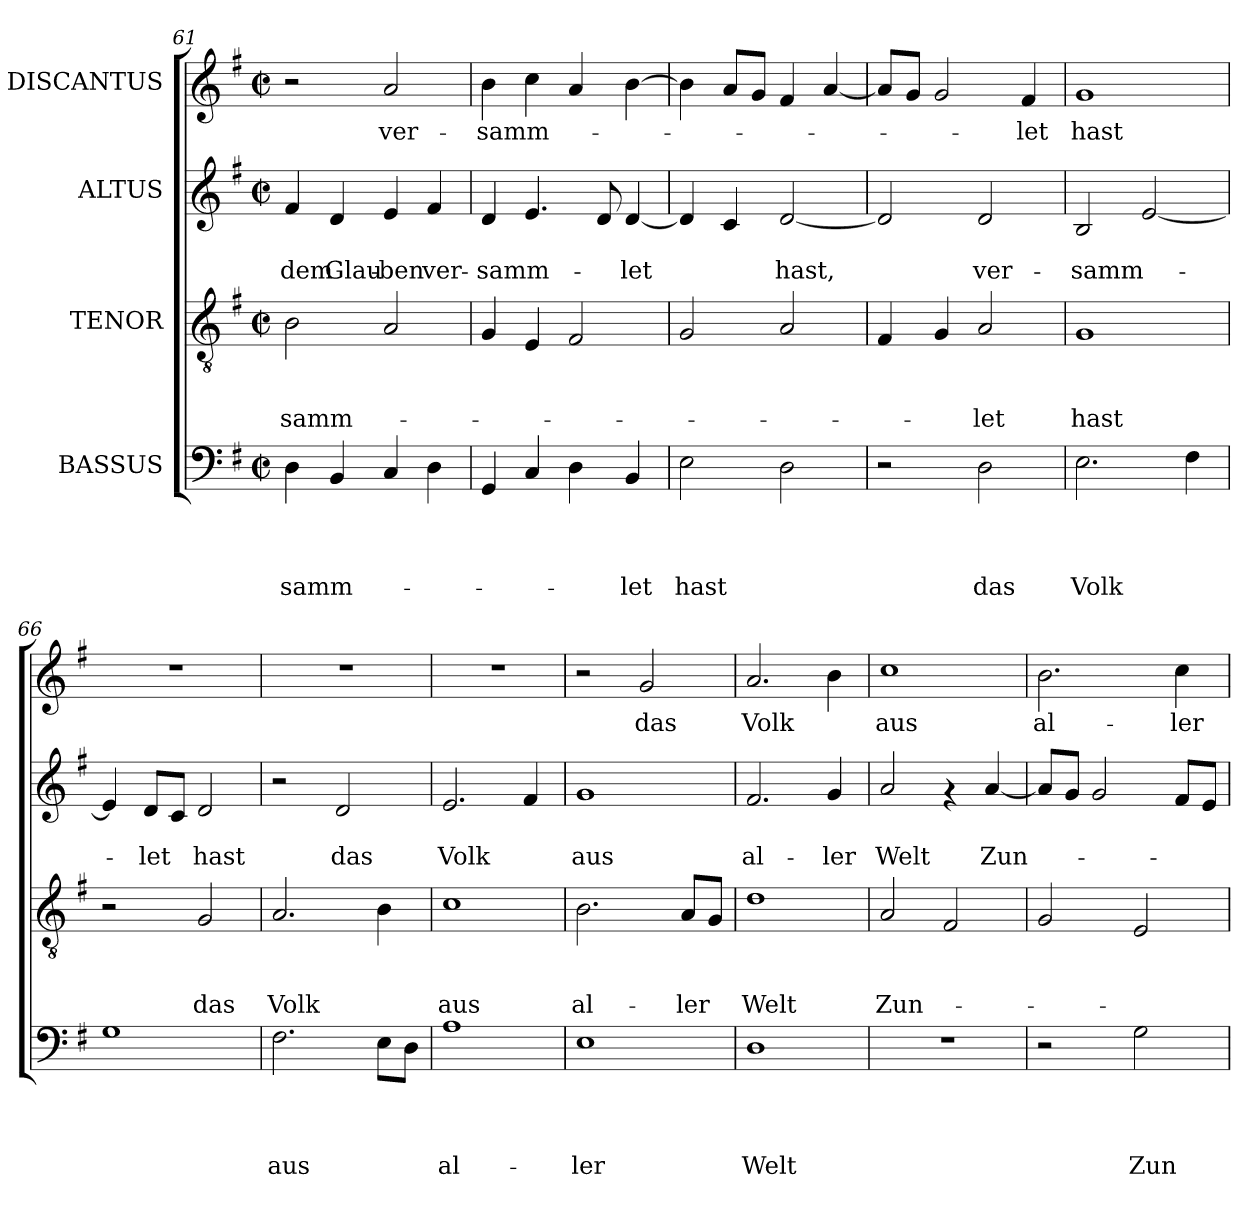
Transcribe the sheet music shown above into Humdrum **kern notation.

**kern	**text	**text	**text	**text	**kern	**text	**text	**text	**kern	**text	**text	**kern	**text
*part4	*part4	*part4	*part4	*part4	*part3	*part3	*part3	*part3	*part2	*part2	*part2	*part1	*part1
*staff4	*staff4	*staff4	*staff4	*staff4	*staff3	*staff3	*staff3	*staff3	*staff2	*staff2	*staff2	*staff1	*staff1
*I"BASSUS	*	*	*	*	*I"TENOR	*	*	*	*I"ALTUS	*	*	*I"DISCANTUS	*
*clefF4	*	*	*	*	*clefGv2	*	*	*	*clefG2	*	*	*clefG2	*
*k[f#]	*	*	*	*	*k[f#]	*	*	*	*k[f#]	*	*	*k[f#]	*
*G:	*	*	*	*	*G:	*	*	*	*G:	*	*	*G:	*
*M2/2	*	*	*	*	*M2/2	*	*	*	*M2/2	*	*	*M2/2	*
*met(c|)	*	*	*	*	*met(c|)	*	*	*	*met(c|)	*	*	*met(c|)	*
=61	=61	=61	=61	=61	=61	=61	=61	=61	=61	=61	=61	=61	=61
!	!	!	!	!LO:LY:b	!	!	!	!LO:LY:b	!	!	!LO:LY:b	!	!
4D\	.	.	.	-samm-	2B\	.	.	-samm-	4f#/	.	dem	2r	.
!	!	!	!	!	!	!	!	!	!	!	!LO:LY:b	!	!
4BB/	.	.	.	.	.	.	.	.	4d/	.	Glau-	.	.
!	!	!	!	!	!	!	!	!	!	!	!LO:LY:b	!	!LO:LY:b
4C/	.	.	.	.	2A/	.	.	.	4e/	.	-ben	2a/	ver-
!	!	!	!	!	!	!	!	!	!	!	!LO:LY:b	!	!
4D\	.	.	.	.	.	.	.	.	4f#/	.	ver-	.	.
!!LO:LB:g=z
=62	=62	=62	=62	=62	=62	=62	=62	=62	=62	=62	=62	=62	=62
!	!	!	!	!	!	!	!	!	!	!	!LO:LY:b	!	!LO:LY:b
4GG/	.	.	.	.	4G/	.	.	.	4d/	.	-samm-	4b\	-samm-
4C/	.	.	.	.	4E/	.	.	.	4.e/	.	.	4cc\	.
4D\	.	.	.	.	2F#/	.	.	.	.	.	.	4a/	.
.	.	.	.	.	.	.	.	.	8d/	.	.	.	.
!	!	!	!	!LO:LY:b	!	!	!	!	!	!	!LO:LY:b	!	!
4BB/	.	.	.	-let	.	.	.	.	[<4d/	.	-let	[>4b\	.
=63	=63	=63	=63	=63	=63	=63	=63	=63	=63	=63	=63	=63	=63
!	!	!	!	!LO:LY:b	!	!	!	!	!	!	!	!	!
2E\	.	.	.	hast	2G/	.	.	.	4d/]	.	.	4b\]	.
.	.	.	.	.	.	.	.	.	4c/	.	.	8a/L	.
.	.	.	.	.	.	.	.	.	.	.	.	8g/J	.
!	!	!	!	!	!	!	!	!	!	!	!LO:LY:b	!	!
2D\	.	.	.	.	2A/	.	.	.	[<2d/	.	hast,	4f#/	.
.	.	.	.	.	.	.	.	.	.	.	.	[<4a/	.
=64	=64	=64	=64	=64	=64	=64	=64	=64	=64	=64	=64	=64	=64
2r	.	.	.	.	4F#/	.	.	.	2d/]	.	.	8a/L]	.
.	.	.	.	.	.	.	.	.	.	.	.	8g/J	.
.	.	.	.	.	4G/	.	.	.	.	.	.	2g/	.
!	!	!	!	!LO:LY:b	!	!	!	!LO:LY:b	!	!	!LO:LY:b	!	!
2D\	.	.	.	das	2A/	.	.	-let	2d/	.	ver-	.	.
!	!	!	!	!	!	!	!	!	!	!	!	!	!LO:LY:b
.	.	.	.	.	.	.	.	.	.	.	.	4f#/	-let
=65	=65	=65	=65	=65	=65	=65	=65	=65	=65	=65	=65	=65	=65
!	!	!	!	!LO:LY:b	!	!	!	!LO:LY:b	!	!	!LO:LY:b	!	!LO:LY:b
2.E\	.	.	.	Volk	1G	.	.	hast	2B/	.	-samm-	1g	hast
.	.	.	.	.	.	.	.	.	[<2e/	.	.	.	.
4F#\	.	.	.	.	.	.	.	.	.	.	.	.	.
=66	=66	=66	=66	=66	=66	=66	=66	=66	=66	=66	=66	=66	=66
1G	.	.	.	.	2r	.	.	.	4e/]	.	.	1r	.
!	!	!	!	!	!	!	!	!	!	!	!LO:LY:b	!	!
.	.	.	.	.	.	.	.	.	8d/L	.	-let	.	.
.	.	.	.	.	.	.	.	.	8c/J	.	.	.	.
!	!	!	!	!	!	!	!	!LO:LY:b	!	!	!LO:LY:b	!	!
.	.	.	.	.	2G/	.	.	das	2d/	.	hast	.	.
=67	=67	=67	=67	=67	=67	=67	=67	=67	=67	=67	=67	=67	=67
!	!	!	!	!LO:LY:b	!	!	!	!LO:LY:b	!	!	!	!	!
2.F#\	.	.	.	aus	2.A/	.	.	Volk	2r	.	.	1r	.
!	!	!	!	!	!	!	!	!	!	!	!LO:LY:b	!	!
.	.	.	.	.	.	.	.	.	2d/	.	das	.	.
8E\L	.	.	.	.	4B\	.	.	.	.	.	.	.	.
8D\J	.	.	.	.	.	.	.	.	.	.	.	.	.
=68	=68	=68	=68	=68	=68	=68	=68	=68	=68	=68	=68	=68	=68
!	!	!	!	!LO:LY:b	!	!	!	!LO:LY:b	!	!	!LO:LY:b	!	!
1A	.	.	.	al-	1c	.	.	aus	2.e/	.	Volk	1r	.
.	.	.	.	.	.	.	.	.	4f#/	.	.	.	.
!!LO:PB:g=z
=69	=69	=69	=69	=69	=69	=69	=69	=69	=69	=69	=69	=69	=69
!	!	!	!	!LO:LY:b	!	!	!	!LO:LY:b	!	!	!LO:LY:b	!	!
1E	.	.	.	-ler	2.B\	.	.	al-	1g	.	aus	2r	.
!	!	!	!	!	!	!	!	!	!	!	!	!	!LO:LY:b
.	.	.	.	.	.	.	.	.	.	.	.	2g/	das
!	!	!	!	!	!	!	!	!LO:LY:b	!	!	!	!	!
.	.	.	.	.	8A/L	.	.	-ler	.	.	.	.	.
.	.	.	.	.	8G/J	.	.	.	.	.	.	.	.
=70	=70	=70	=70	=70	=70	=70	=70	=70	=70	=70	=70	=70	=70
!	!	!	!	!LO:LY:b	!	!	!	!LO:LY:b	!	!	!LO:LY:b	!	!LO:LY:b
1D	.	.	.	Welt	1d	.	.	Welt	2.f#/	.	al-	2.a/	Volk
!	!	!	!	!	!	!	!	!	!	!	!LO:LY:b	!	!
.	.	.	.	.	.	.	.	.	4g/	.	-ler	4b\	.
=71	=71	=71	=71	=71	=71	=71	=71	=71	=71	=71	=71	=71	=71
!	!	!	!	!	!	!	!	!LO:LY:b	!	!	!LO:LY:b	!	!LO:LY:b
1r	.	.	.	.	2A/	.	.	Zun-	2a/	.	Welt	1cc	aus
.	.	.	.	.	2F#/	.	.	.	4rf	.	.	.	.
!	!	!	!	!	!	!	!	!	!	!	!LO:LY:b	!	!
.	.	.	.	.	.	.	.	.	[<4a/	.	Zun-	.	.
=72	=72	=72	=72	=72	=72	=72	=72	=72	=72	=72	=72	=72	=72
!	!	!	!	!	!	!	!	!	!	!	!	!	!LO:LY:b
2r	.	.	.	.	2G/	.	.	.	8a/L]	.	.	2.b\	al-
.	.	.	.	.	.	.	.	.	8g/J	.	.	.	.
.	.	.	.	.	.	.	.	.	2g/	.	.	.	.
!	!	!	!	!LO:LY:b	!	!	!	!	!	!	!	!	!
2G\	.	.	.	Zun-	2E/	.	.	.	.	.	.	.	.
!	!	!	!	!	!	!	!	!	!	!	!	!	!LO:LY:b
.	.	.	.	.	.	.	.	.	8f#/L	.	.	4cc\	-ler
.	.	.	.	.	.	.	.	.	8e/J	.	.	.	.
=	=	=	=	=	=	=	=	=	=	=	=	=	=
*-	*-	*-	*-	*-	*-	*-	*-	*-	*-	*-	*-	*-	*-
